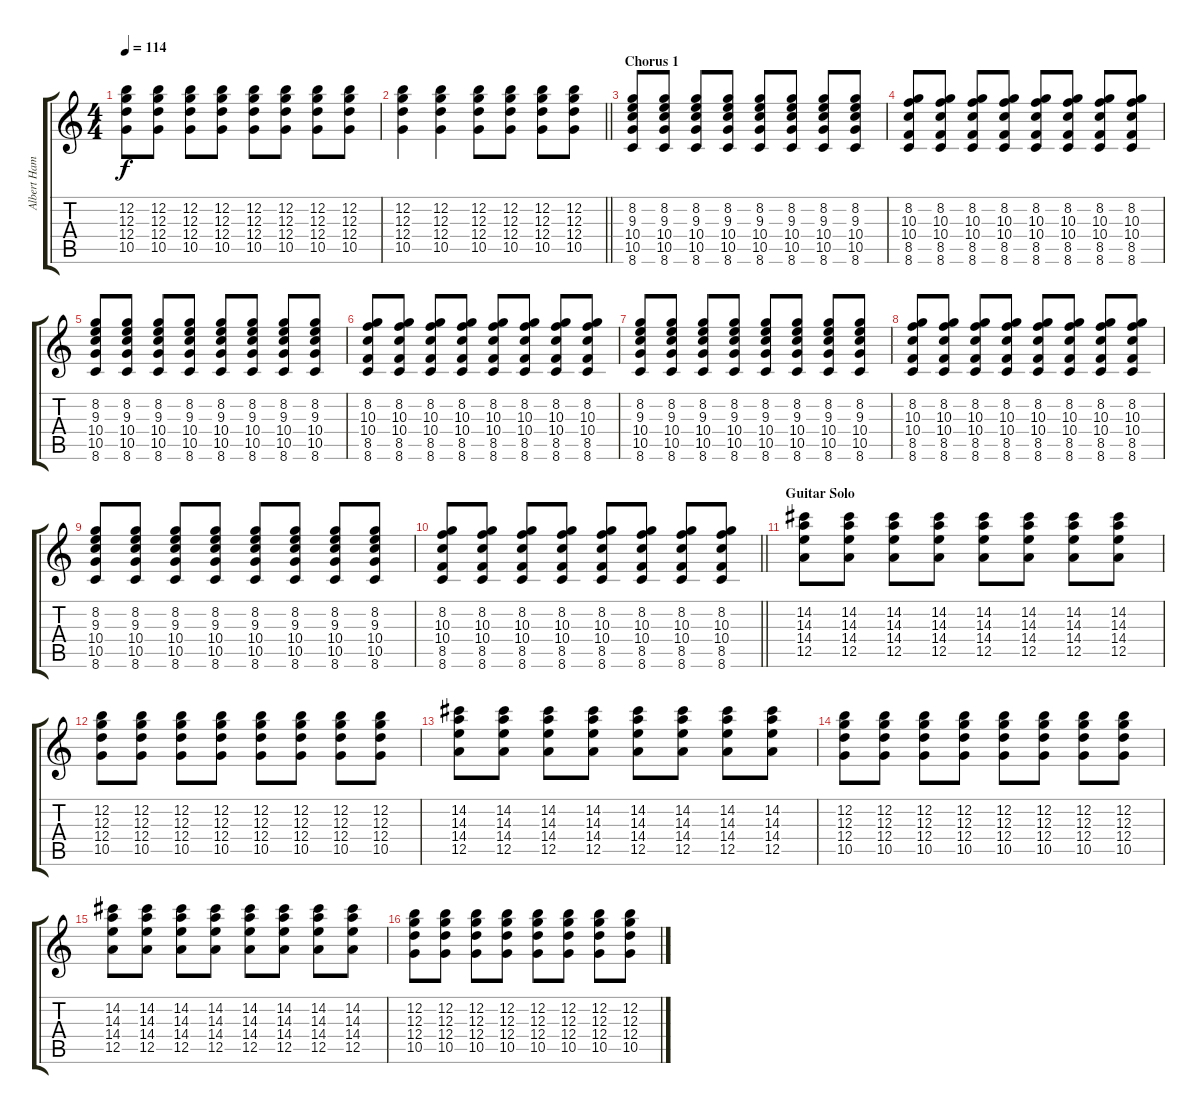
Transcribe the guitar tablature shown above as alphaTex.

\track ("Albert Hammond Jr." "Albert Ham") {instrument electricguitarclean}
\staff {score tabs}
\tuning (E4 B3 G3 D3 A2 E2) {hide}
\ts (4 4)
\tempo 114
\clef g2
\ks c
(12.2 12.3 12.4 10.5).8{dy f} (12.2 12.3 12.4 10.5).8 (12.2 12.3 12.4 10.5).8 (12.2 12.3 12.4 10.5).8 (12.2 12.3 12.4 10.5).8 (12.2 12.3 12.4 10.5).8 (12.2 12.3 12.4 10.5).8 (12.2 12.3 12.4 10.5).8 |
\barLineRight lightlight
(12.2 12.3 12.4 10.5).4 (12.2 12.3 12.4 10.5).4 (12.2 12.3 12.4 10.5).8 (12.2 12.3 12.4 10.5).8 (12.2 12.3 12.4 10.5).8 (12.2 12.3 12.4 10.5).8 |
\section ("" "Chorus 1")
(8.2 9.3 10.4 10.5 8.6).8 (8.2 9.3 10.4 10.5 8.6).8 (8.2 9.3 10.4 10.5 8.6).8 (8.2 9.3 10.4 10.5 8.6).8 (8.2 9.3 10.4 10.5 8.6).8 (8.2 9.3 10.4 10.5 8.6).8 (8.2 9.3 10.4 10.5 8.6).8 (8.2 9.3 10.4 10.5 8.6).8 |
(8.2 10.3 10.4 8.5 8.6).8 (8.2 10.3 10.4 8.5 8.6).8 (8.2 10.3 10.4 8.5 8.6).8 (8.2 10.3 10.4 8.5 8.6).8 (8.2 10.3 10.4 8.5 8.6).8 (8.2 10.3 10.4 8.5 8.6).8 (8.2 10.3 10.4 8.5 8.6).8 (8.2 10.3 10.4 8.5 8.6).8 |
(8.2 9.3 10.4 10.5 8.6).8 (8.2 9.3 10.4 10.5 8.6).8 (8.2 9.3 10.4 10.5 8.6).8 (8.2 9.3 10.4 10.5 8.6).8 (8.2 9.3 10.4 10.5 8.6).8 (8.2 9.3 10.4 10.5 8.6).8 (8.2 9.3 10.4 10.5 8.6).8 (8.2 9.3 10.4 10.5 8.6).8 |
(8.2 10.3 10.4 8.5 8.6).8 (8.2 10.3 10.4 8.5 8.6).8 (8.2 10.3 10.4 8.5 8.6).8 (8.2 10.3 10.4 8.5 8.6).8 (8.2 10.3 10.4 8.5 8.6).8 (8.2 10.3 10.4 8.5 8.6).8 (8.2 10.3 10.4 8.5 8.6).8 (8.2 10.3 10.4 8.5 8.6).8 |
(8.2 9.3 10.4 10.5 8.6).8 (8.2 9.3 10.4 10.5 8.6).8 (8.2 9.3 10.4 10.5 8.6).8 (8.2 9.3 10.4 10.5 8.6).8 (8.2 9.3 10.4 10.5 8.6).8 (8.2 9.3 10.4 10.5 8.6).8 (8.2 9.3 10.4 10.5 8.6).8 (8.2 9.3 10.4 10.5 8.6).8 |
(8.2 10.3 10.4 8.5 8.6).8 (8.2 10.3 10.4 8.5 8.6).8 (8.2 10.3 10.4 8.5 8.6).8 (8.2 10.3 10.4 8.5 8.6).8 (8.2 10.3 10.4 8.5 8.6).8 (8.2 10.3 10.4 8.5 8.6).8 (8.2 10.3 10.4 8.5 8.6).8 (8.2 10.3 10.4 8.5 8.6).8 |
(8.2 9.3 10.4 10.5 8.6).8 (8.2 9.3 10.4 10.5 8.6).8 (8.2 9.3 10.4 10.5 8.6).8 (8.2 9.3 10.4 10.5 8.6).8 (8.2 9.3 10.4 10.5 8.6).8 (8.2 9.3 10.4 10.5 8.6).8 (8.2 9.3 10.4 10.5 8.6).8 (8.2 9.3 10.4 10.5 8.6).8 |
\barLineRight lightlight
(8.2 10.3 10.4 8.5 8.6).8 (8.2 10.3 10.4 8.5 8.6).8 (8.2 10.3 10.4 8.5 8.6).8 (8.2 10.3 10.4 8.5 8.6).8 (8.2 10.3 10.4 8.5 8.6).8 (8.2 10.3 10.4 8.5 8.6).8 (8.2 10.3 10.4 8.5 8.6).8 (8.2 10.3 10.4 8.5 8.6).8 |
\section ("" "Guitar Solo")
(14.2 14.3 14.4 12.5).8 (14.2 14.3 14.4 12.5).8 (14.2 14.3 14.4 12.5).8 (14.2 14.3 14.4 12.5).8 (14.2 14.3 14.4 12.5).8 (14.2 14.3 14.4 12.5).8 (14.2 14.3 14.4 12.5).8 (14.2 14.3 14.4 12.5).8 |
(12.2 12.3 12.4 10.5).8 (12.2 12.3 12.4 10.5).8 (12.2 12.3 12.4 10.5).8 (12.2 12.3 12.4 10.5).8 (12.2 12.3 12.4 10.5).8 (12.2 12.3 12.4 10.5).8 (12.2 12.3 12.4 10.5).8 (12.2 12.3 12.4 10.5).8 |
(14.2 14.3 14.4 12.5).8 (14.2 14.3 14.4 12.5).8 (14.2 14.3 14.4 12.5).8 (14.2 14.3 14.4 12.5).8 (14.2 14.3 14.4 12.5).8 (14.2 14.3 14.4 12.5).8 (14.2 14.3 14.4 12.5).8 (14.2 14.3 14.4 12.5).8 |
(12.2 12.3 12.4 10.5).8 (12.2 12.3 12.4 10.5).8 (12.2 12.3 12.4 10.5).8 (12.2 12.3 12.4 10.5).8 (12.2 12.3 12.4 10.5).8 (12.2 12.3 12.4 10.5).8 (12.2 12.3 12.4 10.5).8 (12.2 12.3 12.4 10.5).8 |
(14.2 14.3 14.4 12.5).8 (14.2 14.3 14.4 12.5).8 (14.2 14.3 14.4 12.5).8 (14.2 14.3 14.4 12.5).8 (14.2 14.3 14.4 12.5).8 (14.2 14.3 14.4 12.5).8 (14.2 14.3 14.4 12.5).8 (14.2 14.3 14.4 12.5).8 |
(12.2 12.3 12.4 10.5).8 (12.2 12.3 12.4 10.5).8 (12.2 12.3 12.4 10.5).8 (12.2 12.3 12.4 10.5).8 (12.2 12.3 12.4 10.5).8 (12.2 12.3 12.4 10.5).8 (12.2 12.3 12.4 10.5).8 (12.2 12.3 12.4 10.5).8
